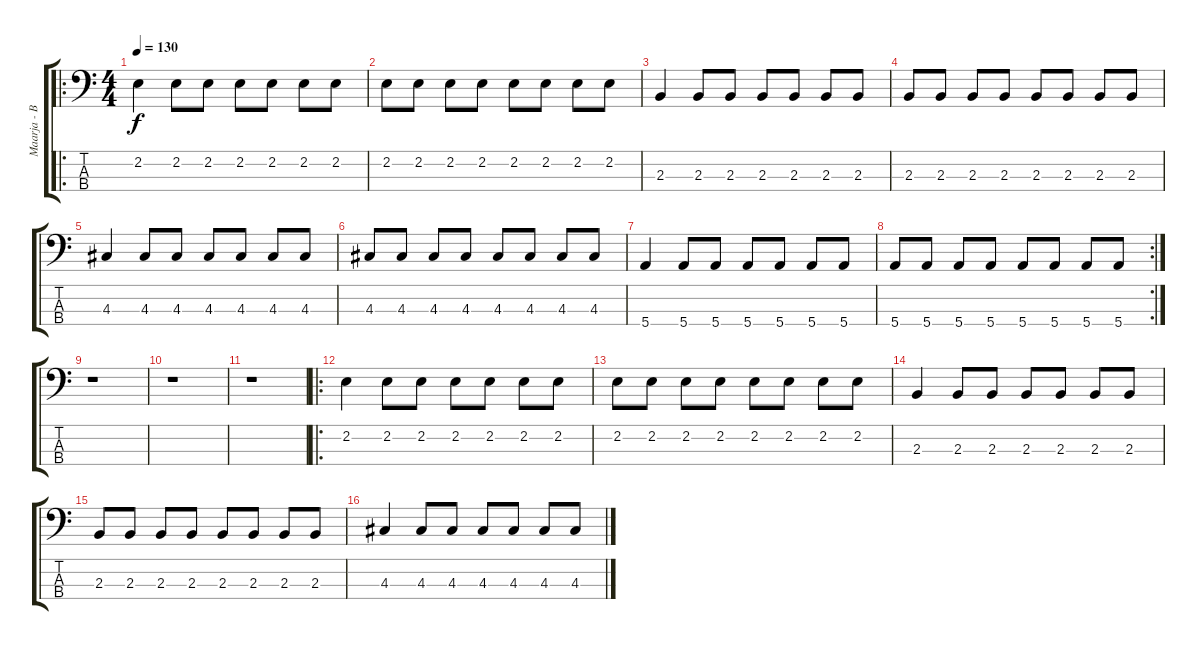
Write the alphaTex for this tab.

\track ("Maarja - Bass" "Maarja - B") {instrument electricbassfinger}
\staff {score tabs}
\tuning (G2 D2 A1 E1) {hide}
\ro
\ts (4 4)
\tempo 130
\clef f4
\ks c
2.2.4{dy f} 2.2.8 2.2.8 2.2.8 2.2.8 2.2.8 2.2.8 |
2.2.8 2.2.8 2.2.8 2.2.8 2.2.8 2.2.8 2.2.8 2.2.8 |
2.3.4 2.3.8 2.3.8 2.3.8 2.3.8 2.3.8 2.3.8 |
2.3.8 2.3.8 2.3.8 2.3.8 2.3.8 2.3.8 2.3.8 2.3.8 |
4.3.4 4.3.8 4.3.8 4.3.8 4.3.8 4.3.8 4.3.8 |
4.3.8 4.3.8 4.3.8 4.3.8 4.3.8 4.3.8 4.3.8 4.3.8 |
5.4.4 5.4.8 5.4.8 5.4.8 5.4.8 5.4.8 5.4.8 |
\rc 2
5.4.8 5.4.8 5.4.8 5.4.8 5.4.8 5.4.8 5.4.8 5.4.8 |
r.1 |
r.1 |
r.1 |
\ro
2.2.4 2.2.8 2.2.8 2.2.8 2.2.8 2.2.8 2.2.8 |
2.2.8 2.2.8 2.2.8 2.2.8 2.2.8 2.2.8 2.2.8 2.2.8 |
2.3.4 2.3.8 2.3.8 2.3.8 2.3.8 2.3.8 2.3.8 |
2.3.8 2.3.8 2.3.8 2.3.8 2.3.8 2.3.8 2.3.8 2.3.8 |
4.3.4 4.3.8 4.3.8 4.3.8 4.3.8 4.3.8 4.3.8
